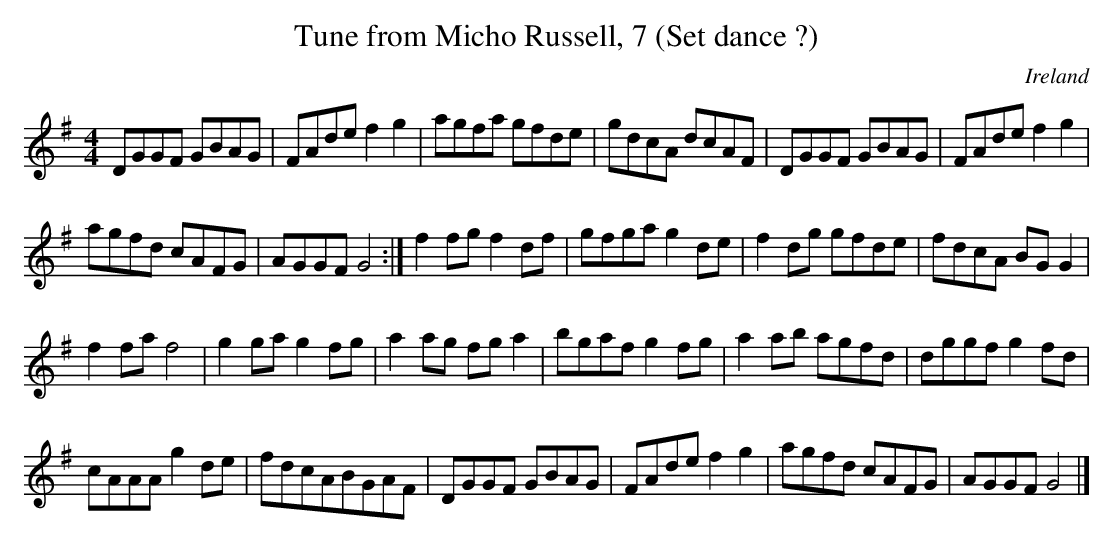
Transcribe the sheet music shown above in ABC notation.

X:1
T:Tune from Micho Russell, 7 (Set dance ?)
O:Ireland
M:4/4
K:G
DGGF GBAG| FAde f2g2| agfa gfde| gdcA dcAF|\
DGGF GBAG| FAde f2g2|
agfd cAFG| AGGF G4 :|\
f2fg f2df| gfga g2de| f2dg gfde| fdcA BGG2|
f2fa f4  | g2ga g2fg| a2ag fga2| bgaf g2fg|\
a2ab agfd| dggf g2fd|
cAAA g2de| fdcABGAF|\
DGGF GBAG| FAde f2g2| agfd cAFG| AGGF G4 |]
